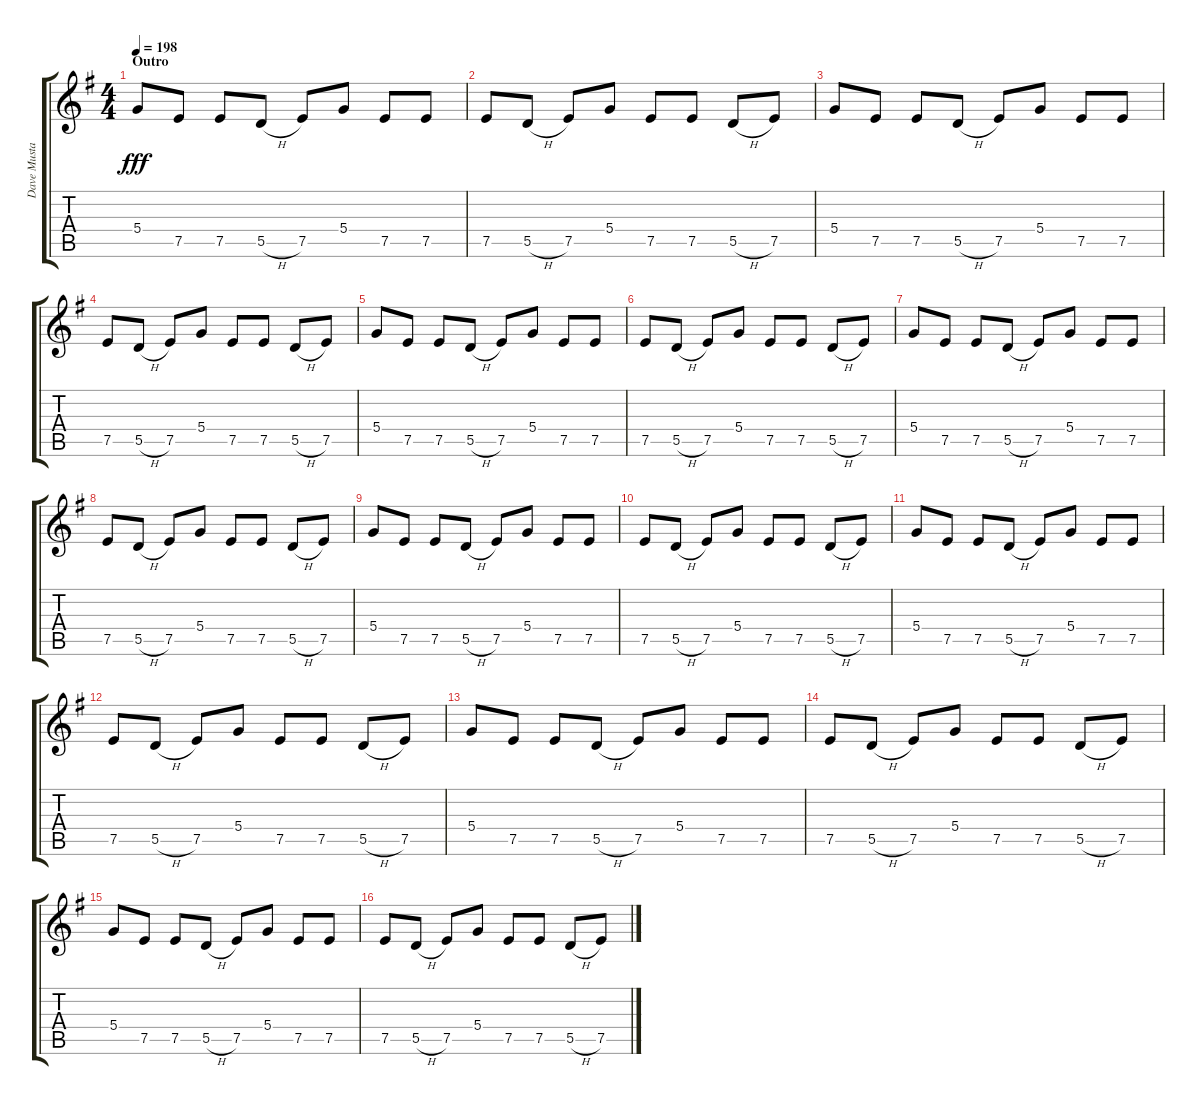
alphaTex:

\track ("Dave Mustaine" "Dave Musta") {instrument distortionguitar}
\staff {score tabs}
\tuning (E4 B3 G3 D3 A2 E2) {hide}
\ts (4 4)
\section ("" "Outro")
\tempo 198
\clef g2
\ks g
5.4.8{dy fff} 7.5.8 7.5.8 5.5{h}.8 7.5.8 5.4.8 7.5.8 7.5.8 |
7.5.8 5.5{h}.8 7.5.8 5.4.8 7.5.8 7.5.8 5.5{h}.8 7.5.8 |
5.4.8 7.5.8 7.5.8 5.5{h}.8 7.5.8 5.4.8 7.5.8 7.5.8 |
7.5.8 5.5{h}.8 7.5.8 5.4.8 7.5.8 7.5.8 5.5{h}.8 7.5.8 |
5.4.8 7.5.8 7.5.8 5.5{h}.8 7.5.8 5.4.8 7.5.8 7.5.8 |
7.5.8 5.5{h}.8 7.5.8 5.4.8 7.5.8 7.5.8 5.5{h}.8 7.5.8 |
5.4.8 7.5.8 7.5.8 5.5{h}.8 7.5.8 5.4.8 7.5.8 7.5.8 |
7.5.8 5.5{h}.8 7.5.8 5.4.8 7.5.8 7.5.8 5.5{h}.8 7.5.8 |
5.4.8 7.5.8 7.5.8 5.5{h}.8 7.5.8 5.4.8 7.5.8 7.5.8 |
7.5.8 5.5{h}.8 7.5.8 5.4.8 7.5.8 7.5.8 5.5{h}.8 7.5.8 |
5.4.8 7.5.8 7.5.8 5.5{h}.8 7.5.8 5.4.8 7.5.8 7.5.8 |
7.5.8 5.5{h}.8 7.5.8 5.4.8 7.5.8 7.5.8 5.5{h}.8 7.5.8 |
5.4.8 7.5.8 7.5.8 5.5{h}.8 7.5.8 5.4.8 7.5.8 7.5.8 |
7.5.8 5.5{h}.8 7.5.8 5.4.8 7.5.8 7.5.8 5.5{h}.8 7.5.8 |
5.4.8 7.5.8 7.5.8 5.5{h}.8 7.5.8 5.4.8 7.5.8 7.5.8 |
7.5.8 5.5{h}.8 7.5.8 5.4.8 7.5.8 7.5.8 5.5{h}.8 7.5.8
